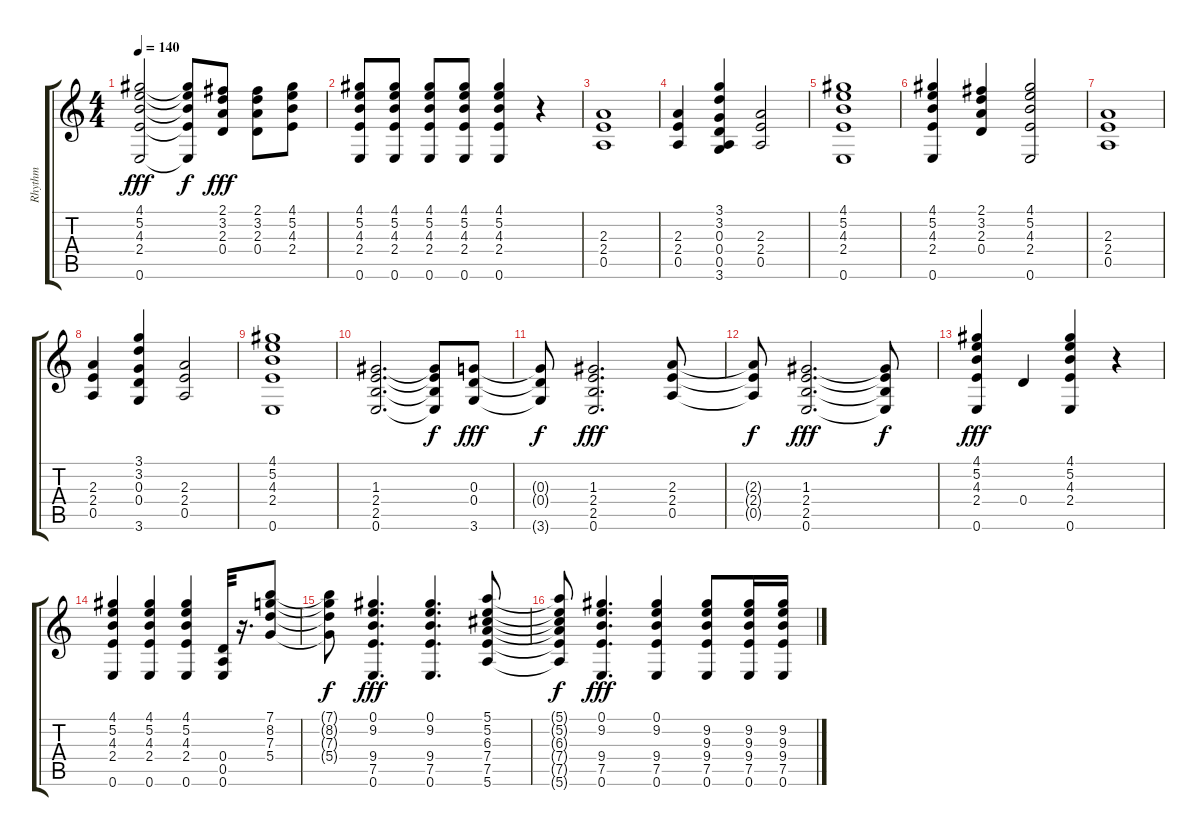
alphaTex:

\track ("Rhythm" "Rhythm") {instrument overdrivenguitar}
\staff {score tabs}
\tuning (E4 B3 G3 D3 A2 E2) {hide}
\ts (4 4)
\tempo 140
\clef g2
\ks c
(4.1 5.2 4.3 2.4 0.6).2{dy fff} (4.1{t} 5.2{t} 4.3{t} 2.4{t} 0.6{t}).8{dy f} (2.1 3.2 2.3 0.4).8{dy fff} (2.1 3.2 2.3 0.4).8 (4.1 5.2 4.3 2.4).8 |
(4.1 5.2 4.3 2.4 0.6).8 (4.1 5.2 4.3 2.4 0.6).8 (4.1 5.2 4.3 2.4 0.6).8 (4.1 5.2 4.3 2.4 0.6).8 (4.1 5.2 4.3 2.4 0.6).4 r.4 |
(2.3 2.4 0.5).1 |
(2.3 2.4 0.5).4 (3.1 3.2 0.3 0.4 0.5 3.6).4 (2.3 2.4 0.5).2 |
(4.1 5.2 4.3 2.4 0.6).1 |
(4.1 5.2 4.3 2.4 0.6).4 (2.1 3.2 2.3 0.4).4 (4.1 5.2 4.3 2.4 0.6).2 |
(2.3 2.4 0.5).1 |
(2.3 2.4 0.5).4 (3.1 3.2 0.3 0.4 3.6).4 (2.3 2.4 0.5).2 |
(4.1 5.2 4.3 2.4 0.6).1 |
(1.3 2.4 2.5 0.6).2{d} (1.3{t} 2.4{t} 2.5{t} 0.6{t}).8{dy f} (0.3 0.4 3.6).8{dy fff} |
(0.3{t} 0.4{t} 3.6{t}).8{dy f} (1.3 2.4 2.5 0.6).2{d dy fff} (2.3 2.4 0.5).8 |
(2.3{t} 2.4{t} 0.5{t}).8{dy f} (1.3 2.4 2.5 0.6).2{d dy fff} (1.3{t} 2.4{t} 2.5{t} 0.6{t}).8{dy f} |
(4.1 5.2 4.3 2.4 0.6).4{dy fff} 0.4.4 (4.1 5.2 4.3 2.4 0.6).4 r.4 |
(4.1 5.2 4.3 2.4 0.6).4 (4.1 5.2 4.3 2.4 0.6).4 (4.1 5.2 4.3 2.4 0.6).4 (0.4 0.5 0.6).32 r.16{d} (7.1 8.2 7.3 5.4).8 |
(7.1{t} 8.2{t} 7.3{t} 5.4{t}).8{dy f} (0.1 9.2 9.4 7.5 0.6).4{d dy fff} (0.1 9.2 9.4 7.5 0.6).4{d} (5.1 5.2 6.3 7.4 7.5 5.6).8 |
(5.1{t} 5.2{t} 6.3{t} 7.4{t} 7.5{t} 5.6{t}).8{dy f} (0.1 9.2 9.4 7.5 0.6).4{d dy fff} (0.1 9.2 9.4 7.5 0.6).4 (9.2 9.3 9.4 7.5 0.6).8 (9.2 9.3 9.4 7.5 0.6).16 (9.2 9.3 9.4 7.5 0.6).16
